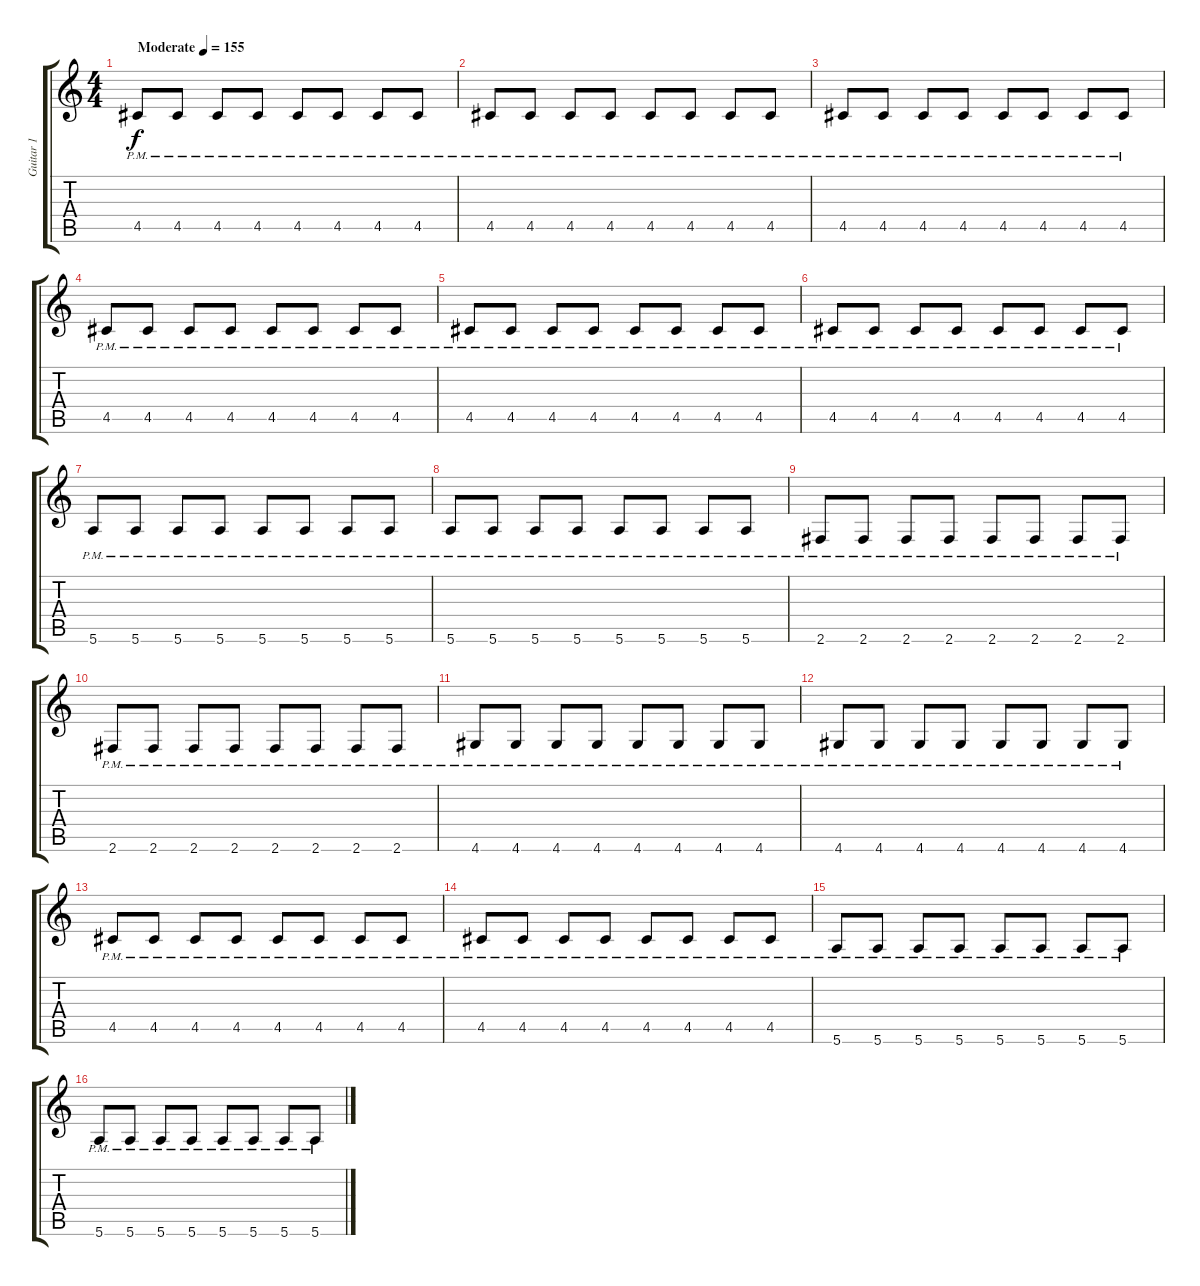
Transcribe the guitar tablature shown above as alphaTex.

\track ("Guitar 1" "Guitar 1") {instrument overdrivenguitar}
\staff {score tabs}
\tuning (E4 B3 G3 D3 A2 E2) {hide}
\ts (4 4)
\tempo (155 "Moderate")
\clef g2
\ks c
4.5{pm}.8{dy f instrument overdrivenguitar} 4.5{pm}.8 4.5{pm}.8 4.5{pm}.8 4.5{pm}.8 4.5{pm}.8 4.5{pm}.8 4.5{pm}.8 |
4.5{pm}.8 4.5{pm}.8 4.5{pm}.8 4.5{pm}.8 4.5{pm}.8 4.5{pm}.8 4.5{pm}.8 4.5{pm}.8 |
4.5{pm}.8 4.5{pm}.8 4.5{pm}.8 4.5{pm}.8 4.5{pm}.8 4.5{pm}.8 4.5{pm}.8 4.5{pm}.8 |
4.5{pm}.8 4.5{pm}.8 4.5{pm}.8 4.5{pm}.8 4.5{pm}.8 4.5{pm}.8 4.5{pm}.8 4.5{pm}.8 |
4.5{pm}.8 4.5{pm}.8 4.5{pm}.8 4.5{pm}.8 4.5{pm}.8 4.5{pm}.8 4.5{pm}.8 4.5{pm}.8 |
4.5{pm}.8 4.5{pm}.8 4.5{pm}.8 4.5{pm}.8 4.5{pm}.8 4.5{pm}.8 4.5{pm}.8 4.5{pm}.8 |
5.6{pm}.8 5.6{pm}.8 5.6{pm}.8 5.6{pm}.8 5.6{pm}.8 5.6{pm}.8 5.6{pm}.8 5.6{pm}.8 |
5.6{pm}.8 5.6{pm}.8 5.6{pm}.8 5.6{pm}.8 5.6{pm}.8 5.6{pm}.8 5.6{pm}.8 5.6{pm}.8 |
2.6{pm}.8 2.6{pm}.8 2.6{pm}.8 2.6{pm}.8 2.6{pm}.8 2.6{pm}.8 2.6{pm}.8 2.6{pm}.8 |
2.6{pm}.8 2.6{pm}.8 2.6{pm}.8 2.6{pm}.8 2.6{pm}.8 2.6{pm}.8 2.6{pm}.8 2.6{pm}.8 |
4.6{pm}.8 4.6{pm}.8 4.6{pm}.8 4.6{pm}.8 4.6{pm}.8 4.6{pm}.8 4.6{pm}.8 4.6{pm}.8 |
4.6{pm}.8 4.6{pm}.8 4.6{pm}.8 4.6{pm}.8 4.6{pm}.8 4.6{pm}.8 4.6{pm}.8 4.6{pm}.8 |
4.5{pm}.8 4.5{pm}.8 4.5{pm}.8 4.5{pm}.8 4.5{pm}.8 4.5{pm}.8 4.5{pm}.8 4.5{pm}.8 |
4.5{pm}.8 4.5{pm}.8 4.5{pm}.8 4.5{pm}.8 4.5{pm}.8 4.5{pm}.8 4.5{pm}.8 4.5{pm}.8 |
5.6{pm}.8 5.6{pm}.8 5.6{pm}.8 5.6{pm}.8 5.6{pm}.8 5.6{pm}.8 5.6{pm}.8 5.6{pm}.8 |
5.6{pm}.8 5.6{pm}.8 5.6{pm}.8 5.6{pm}.8 5.6{pm}.8 5.6{pm}.8 5.6{pm}.8 5.6{pm}.8
